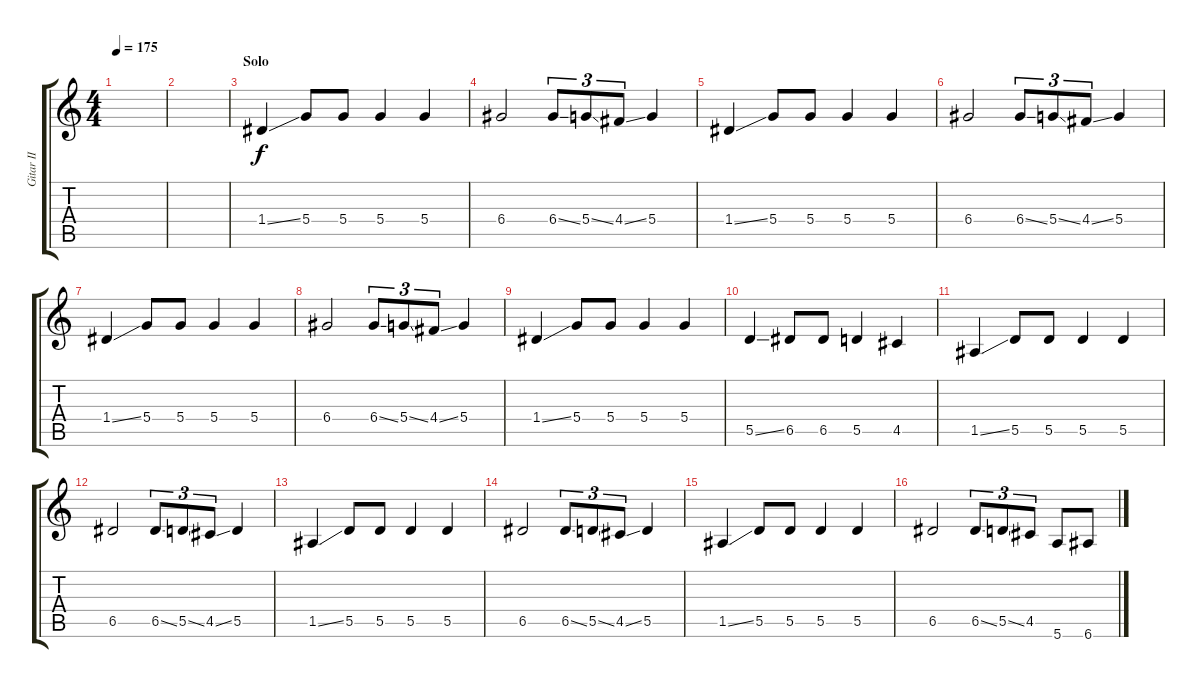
\track ("Gitar II" "Gitar II") {instrument distortionguitar}
\staff {score tabs}
\tuning (E4 B3 G3 D3 A2 E2) {hide}
\ts (4 4)
\tempo 175
\clef g2
\ks c
|
|
\section ("" "Solo")
1.4{ss}.4{volume 16} 5.4.8 5.4.8 5.4.4 5.4.4 |
6.4.2 6.4{ss}.8{tu (3 2)} 5.4{ss}.8{tu (3 2)} 4.4{ss}.8{tu (3 2)} 5.4.4 |
1.4{ss}.4{volume 16} 5.4.8 5.4.8 5.4.4 5.4.4 |
6.4.2 6.4{ss}.8{tu (3 2)} 5.4{ss}.8{tu (3 2)} 4.4{ss}.8{tu (3 2)} 5.4.4 |
1.4{ss}.4{volume 16} 5.4.8 5.4.8 5.4.4 5.4.4 |
6.4.2 6.4{ss}.8{tu (3 2)} 5.4{ss}.8{tu (3 2)} 4.4{ss}.8{tu (3 2)} 5.4.4 |
1.4{ss}.4{volume 16} 5.4.8 5.4.8 5.4.4 5.4.4 |
5.5{ss}.4{volume 16} 6.5.8 6.5.8 5.5.4 4.5.4 |
1.5{ss}.4{volume 16} 5.5.8 5.5.8 5.5.4 5.5.4 |
6.5.2 6.5{ss}.8{tu (3 2)} 5.5{ss}.8{tu (3 2)} 4.5{ss}.8{tu (3 2)} 5.5.4 |
1.5{ss}.4{volume 16} 5.5.8 5.5.8 5.5.4 5.5.4 |
6.5.2 6.5{ss}.8{tu (3 2)} 5.5{ss}.8{tu (3 2)} 4.5{ss}.8{tu (3 2)} 5.5.4 |
1.5{ss}.4{volume 16} 5.5.8 5.5.8 5.5.4 5.5.4 |
6.5.2 6.5{ss}.8{tu (3 2)} 5.5{ss}.8{tu (3 2)} 4.5.8{tu (3 2)} 5.6.8 6.6.8
